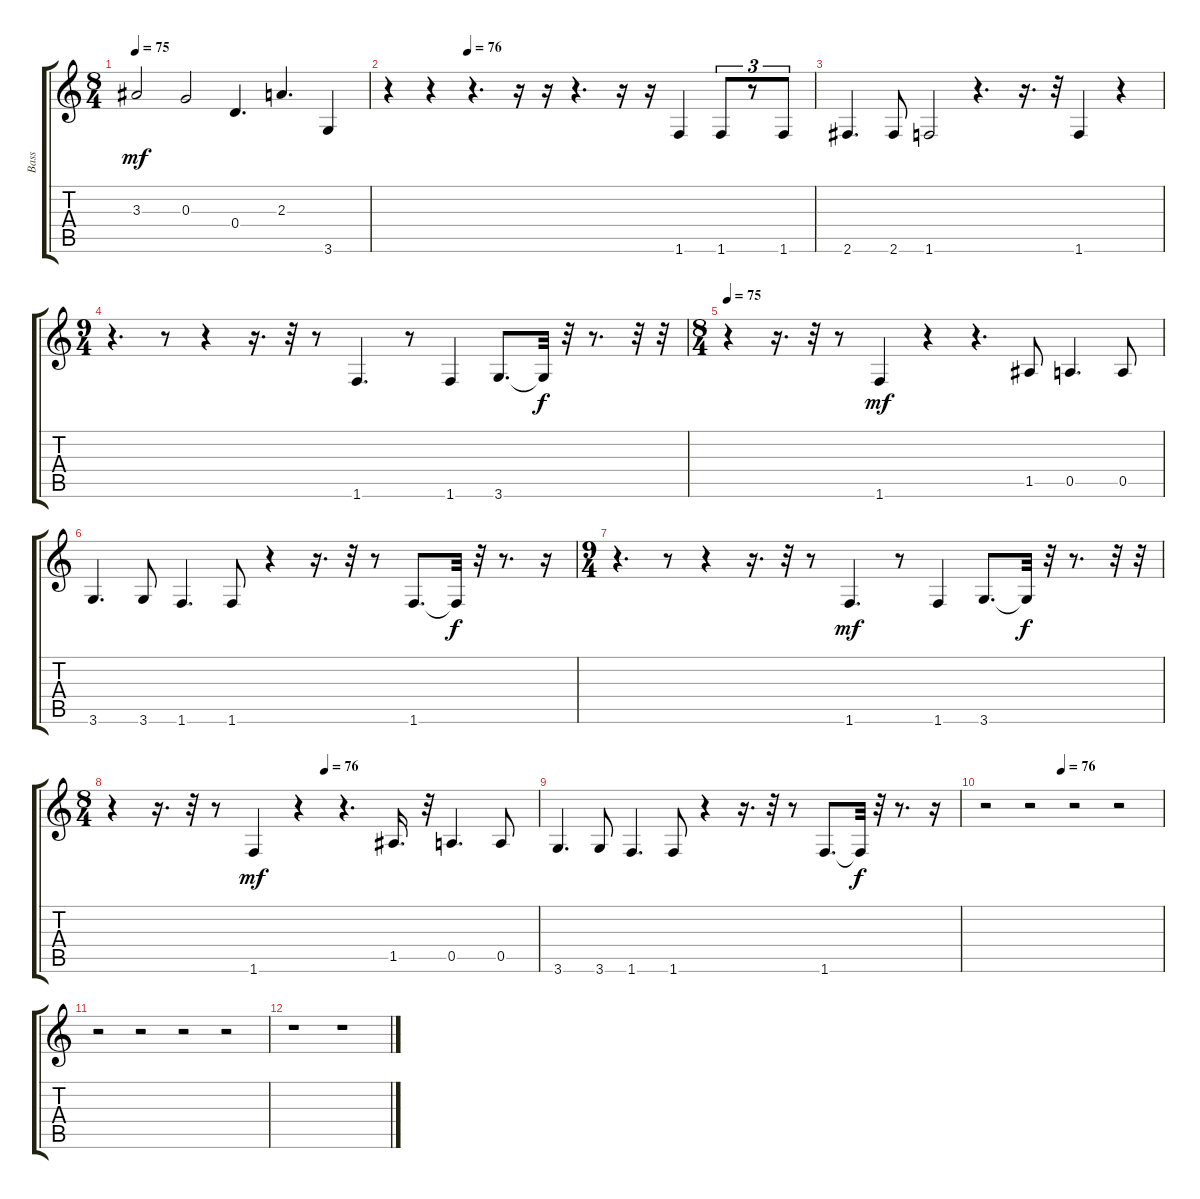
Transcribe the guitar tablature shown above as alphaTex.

\track ("Bass" "Bass") {instrument fretlessbass}
\staff {score tabs}
\tuning (E4 B3 G3 D3 A2 E2) {hide}
\ts (8 4)
\tempo 75
\clef g2
\ks c
3.3.2{dy mf} 0.3.2 0.4.4{d} 2.3.4{d} 3.6.4 |
\tempo (76 0.1875)
r.4 r.4 r.4{d} r.16 r.16 r.4{d} r.16 r.16 1.6.4 1.6.8{tu (3 2)} r.8{tu (3 2)} 1.6.8{tu (3 2)} |
2.6.4{d} 2.6.8 1.6.2 r.4{d} r.16{d} r.32 1.6.4 r.4 |
\ts (9 4)
r.4{d} r.8 r.4 r.16{d} r.32 r.8 1.6.4{d} r.8 1.6.4 3.6.8{d} 3.6{t}.32{dy f} r.32 r.8{d} r.32 r.32 |
\ts (8 4)
\tempo 75
r.4 r.16{d} r.32 r.8 1.6.4{dy mf} r.4 r.4{d} 1.5.8 0.5.4{d} 0.5.8 |
3.6.4{d} 3.6.8 1.6.4{d} 1.6.8 r.4 r.16{d} r.32 r.8 1.6.8{d} 1.6{t}.32{dy f} r.32 r.8{d} r.16 |
\ts (9 4)
r.4{d} r.8 r.4 r.16{d} r.32 r.8 1.6.4{d dy mf} r.8 1.6.4 3.6.8{d} 3.6{t}.32{dy f} r.32 r.8{d} r.32 r.32 |
\ts (8 4)
\tempo (76 0.5)
r.4 r.16{d} r.32 r.8 1.6.4{dy mf} r.4 r.4{d} 1.5.16{d} r.32 0.5.4{d} 0.5.8 |
3.6.4{d} 3.6.8 1.6.4{d} 1.6.8 r.4 r.16{d} r.32 r.8 1.6.8{d} 1.6{t}.32{dy f} r.32 r.8{d} r.16 |
\tempo (76 0.4322916666666667)
r.2 r.2 r.2 r.2 |
r.2 r.2 r.2 r.2 |
r.1 r.1
